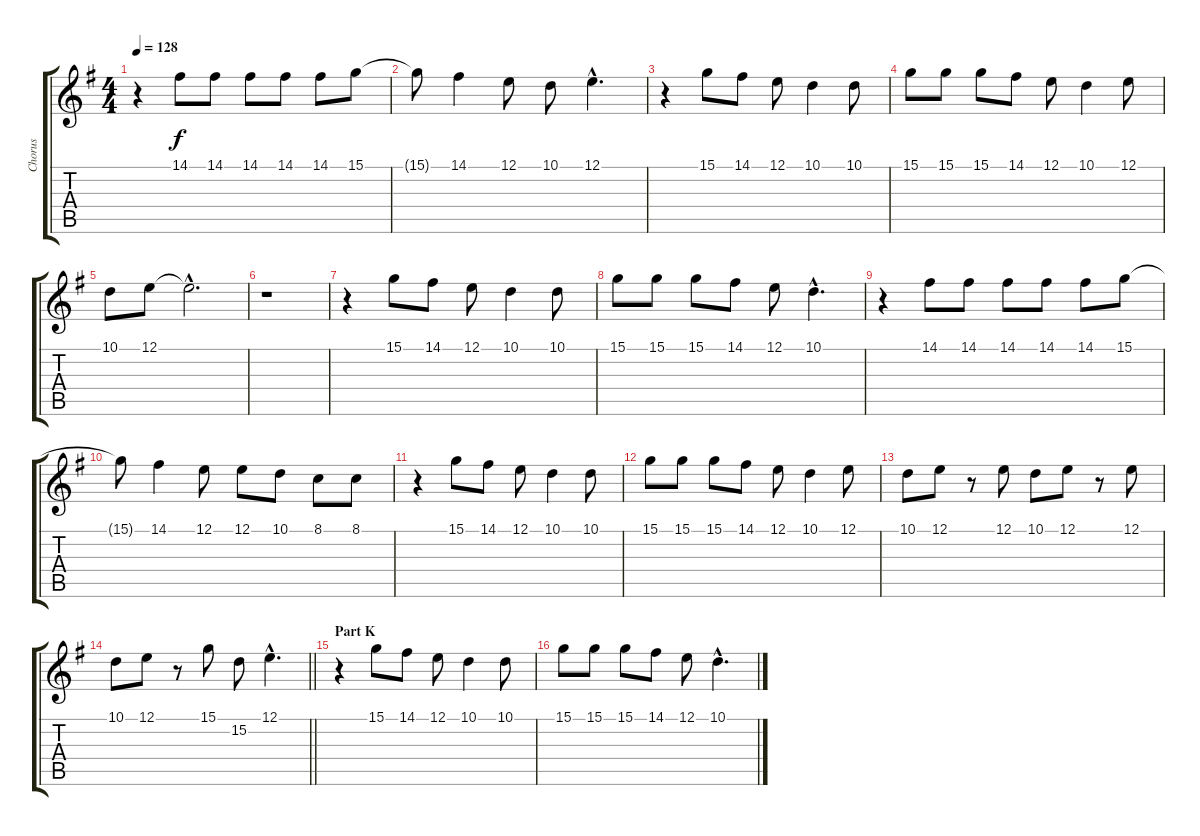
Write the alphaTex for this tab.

\track ("Chorus" "Chorus") {instrument trumpet}
\staff {score tabs}
\tuning (E4 B3 G3 D3 A2 E2) {hide}
\ts (4 4)
\tempo 128
\clef g2
\ks g
r.4{dy f} 14.1.8 14.1.8 14.1.8 14.1.8 14.1.8 15.1.8 |
15.1{t}.8 14.1.4 12.1.8 10.1.8 12.1{hac}.4{d} |
r.4 15.1.8 14.1.8 12.1.8 10.1.4 10.1.8 |
15.1.8 15.1.8 15.1.8 14.1.8 12.1.8 10.1.4 12.1.8 |
10.1.8 12.1.8 12.1{hac t}.2{d} |
r.1 |
r.4 15.1.8 14.1.8 12.1.8 10.1.4 10.1.8 |
15.1.8 15.1.8 15.1.8 14.1.8 12.1.8 10.1{hac}.4{d} |
r.4 14.1.8 14.1.8 14.1.8 14.1.8 14.1.8 15.1.8 |
15.1{t}.8 14.1.4 12.1.8 12.1.8 10.1.8 8.1.8 8.1.8 |
r.4 15.1.8 14.1.8 12.1.8 10.1.4 10.1.8 |
15.1.8 15.1.8 15.1.8 14.1.8 12.1.8 10.1.4 12.1.8 |
10.1.8 12.1.8 r.8 12.1.8 10.1.8 12.1.8 r.8 12.1.8 |
\barLineRight lightlight
10.1.8 12.1.8 r.8 15.1.8 15.2.8 12.1{hac}.4{d} |
\section ("" "Part K")
r.4 15.1.8 14.1.8 12.1.8 10.1.4 10.1.8 |
15.1.8 15.1.8 15.1.8 14.1.8 12.1.8 10.1{hac}.4{d}
